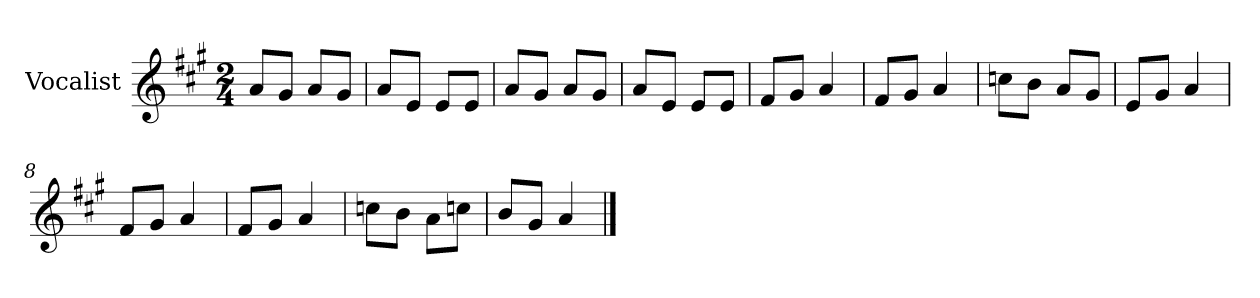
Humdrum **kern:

**kern
*part1
*staff1
*I"Vocalist
*k[f#c#g#]
*A:
*M2/4
=
8aL
8g#J
8aL
8g#J
=1
8aL
8eJ
8eL
8eJ
=2
8aL
8g#J
8aL
8g#J
=3
8aL
8eJ
8eL
8eJ
=4
8f#L
8g#J
4a
=5
8f#L
8g#J
4a
=6
8ccnL
8bJ
8aL
8g#J
=7
8eL
8g#J
4a
=8
8f#L
8g#J
4a
=9
8f#L
8g#J
4a
=10
8ccnL
8bJ
8aL
8ccnJ
=11
8bL
8g#J
4a
==
*-
